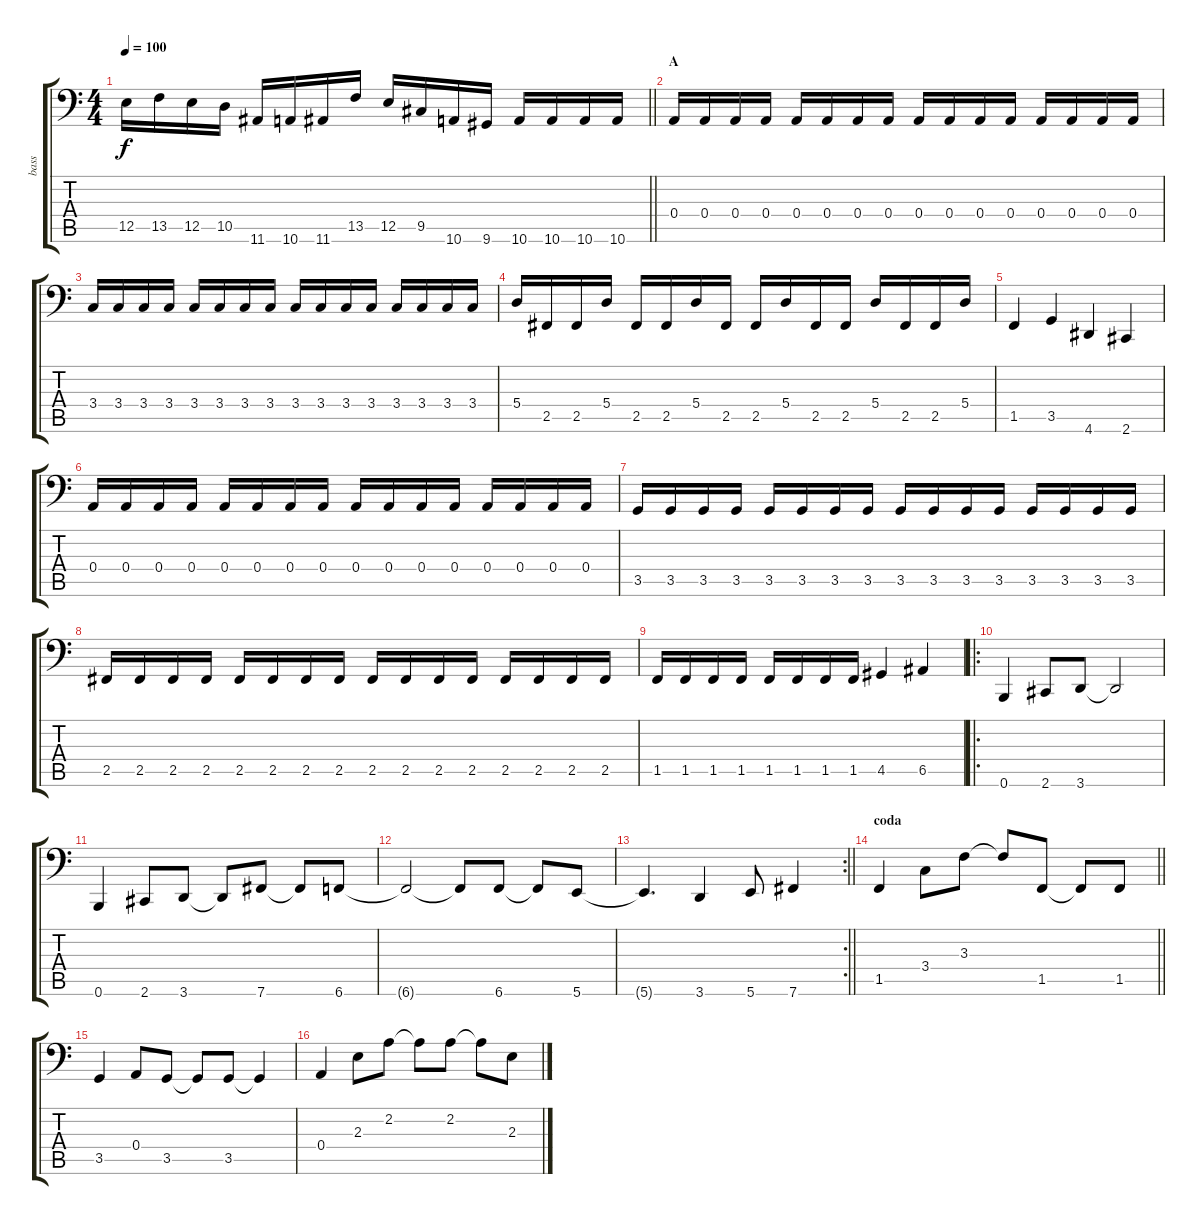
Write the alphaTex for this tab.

\track ("bass" "bass") {instrument electricbassfinger}
\staff {score tabs}
\tuning (C3 G2 D2 A1 E1 B0) {hide}
\ts (4 4)
\tempo 100
\clef f4
\barLineRight lightlight
\ks c
12.5.16{dy f} 13.5.16 12.5.16 10.5.16 11.6.16 10.6.16 11.6.16 13.5.16 12.5.16 9.5.16 10.6.16 9.6.16 10.6.16 10.6.16 10.6.16 10.6.16 |
\section ("" "A")
0.4.16 0.4.16 0.4.16 0.4.16 0.4.16 0.4.16 0.4.16 0.4.16 0.4.16 0.4.16 0.4.16 0.4.16 0.4.16 0.4.16 0.4.16 0.4.16 |
3.4.16 3.4.16 3.4.16 3.4.16 3.4.16 3.4.16 3.4.16 3.4.16 3.4.16 3.4.16 3.4.16 3.4.16 3.4.16 3.4.16 3.4.16 3.4.16 |
5.4.16 2.5.16 2.5.16 5.4.16 2.5.16 2.5.16 5.4.16 2.5.16 2.5.16 5.4.16 2.5.16 2.5.16 5.4.16 2.5.16 2.5.16 5.4.16 |
1.5.4 3.5.4 4.6.4 2.6.4 |
0.4.16 0.4.16 0.4.16 0.4.16 0.4.16 0.4.16 0.4.16 0.4.16 0.4.16 0.4.16 0.4.16 0.4.16 0.4.16 0.4.16 0.4.16 0.4.16 |
3.5.16 3.5.16 3.5.16 3.5.16 3.5.16 3.5.16 3.5.16 3.5.16 3.5.16 3.5.16 3.5.16 3.5.16 3.5.16 3.5.16 3.5.16 3.5.16 |
2.5.16 2.5.16 2.5.16 2.5.16 2.5.16 2.5.16 2.5.16 2.5.16 2.5.16 2.5.16 2.5.16 2.5.16 2.5.16 2.5.16 2.5.16 2.5.16 |
1.5.16 1.5.16 1.5.16 1.5.16 1.5.16 1.5.16 1.5.16 1.5.16 4.5.4 6.5.4 |
\ro
0.6.4 2.6.8 3.6.8 3.6{t}.2 |
0.6.4 2.6.8 3.6.8 3.6{t}.8 7.6.8 7.6{t}.8 6.6.8 |
6.6{t}.2 6.6{t}.8 6.6.8 6.6{t}.8 5.6.8 |
\rc 2
\barLineRight lightlight
5.6{t}.4{d} 3.6.4 5.6.8 7.6.4 |
\section ("" "coda")
\barLineRight lightlight
1.5.4 3.4.8 3.3.8 3.3{t}.8 1.5.8 1.5{t}.8 1.5.8 |
\section ("" "")
3.5.4 0.4.8 3.5.8 3.5{t}.8 3.5.8 3.5{t}.4 |
0.4.4 2.3.8 2.2.8 2.2{t}.8 2.2.8 2.2{t}.8 2.3.8
